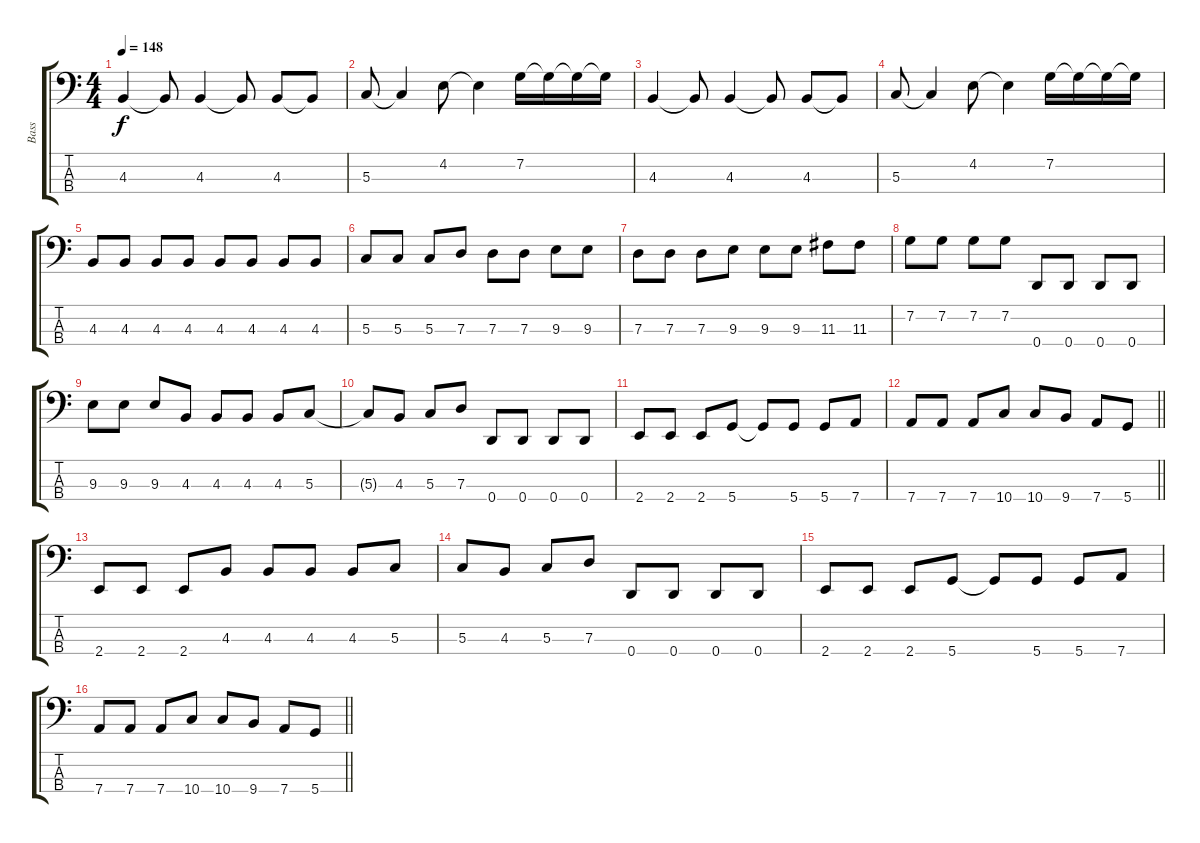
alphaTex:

\track ("Bass" "Bass") {instrument electricbasspick}
\staff {score tabs}
\tuning (F2 C2 G1 D1) {hide}
\ts (4 4)
\section ("" "")
\tempo 148
\clef f4
\ks c
4.3.4{dy f} 4.3{t}.8 4.3.4 4.3{t}.8 4.3.8 4.3{t}.8 |
5.3.8 5.3{t}.4 4.2.8 4.2{t}.4 7.2.16 7.2{t}.16 7.2{t}.16 7.2{t}.16 |
4.3.4 4.3{t}.8 4.3.4 4.3{t}.8 4.3.8 4.3{t}.8 |
5.3.8 5.3{t}.4 4.2.8 4.2{t}.4 7.2.16 7.2{t}.16 7.2{t}.16 7.2{t}.16 |
4.3.8 4.3.8 4.3.8 4.3.8 4.3.8 4.3.8 4.3.8 4.3.8 |
5.3.8 5.3.8 5.3.8 7.3.8 7.3.8 7.3.8 9.3.8 9.3.8 |
7.3.8 7.3.8 7.3.8 9.3.8 9.3.8 9.3.8 11.3.8 11.3.8 |
7.2.8 7.2.8 7.2.8 7.2.8 0.4.8 0.4.8 0.4.8 0.4.8 |
9.3.8 9.3.8 9.3.8 4.3.8 4.3.8 4.3.8 4.3.8 5.3.8 |
5.3{t}.8 4.3.8 5.3.8 7.3.8 0.4.8 0.4.8 0.4.8 0.4.8 |
2.4.8 2.4.8 2.4.8 5.4.8 5.4{t}.8 5.4.8 5.4.8 7.4.8 |
\barLineRight lightlight
7.4.8 7.4.8 7.4.8 10.4.8 10.4.8 9.4.8 7.4.8 5.4.8 |
\section ("" "")
2.4.8 2.4.8 2.4.8 4.3.8 4.3.8 4.3.8 4.3.8 5.3.8 |
5.3.8 4.3.8 5.3.8 7.3.8 0.4.8 0.4.8 0.4.8 0.4.8 |
2.4.8 2.4.8 2.4.8 5.4.8 5.4{t}.8 5.4.8 5.4.8 7.4.8 |
\barLineRight lightlight
7.4.8 7.4.8 7.4.8 10.4.8 10.4.8 9.4.8 7.4.8 5.4.8
